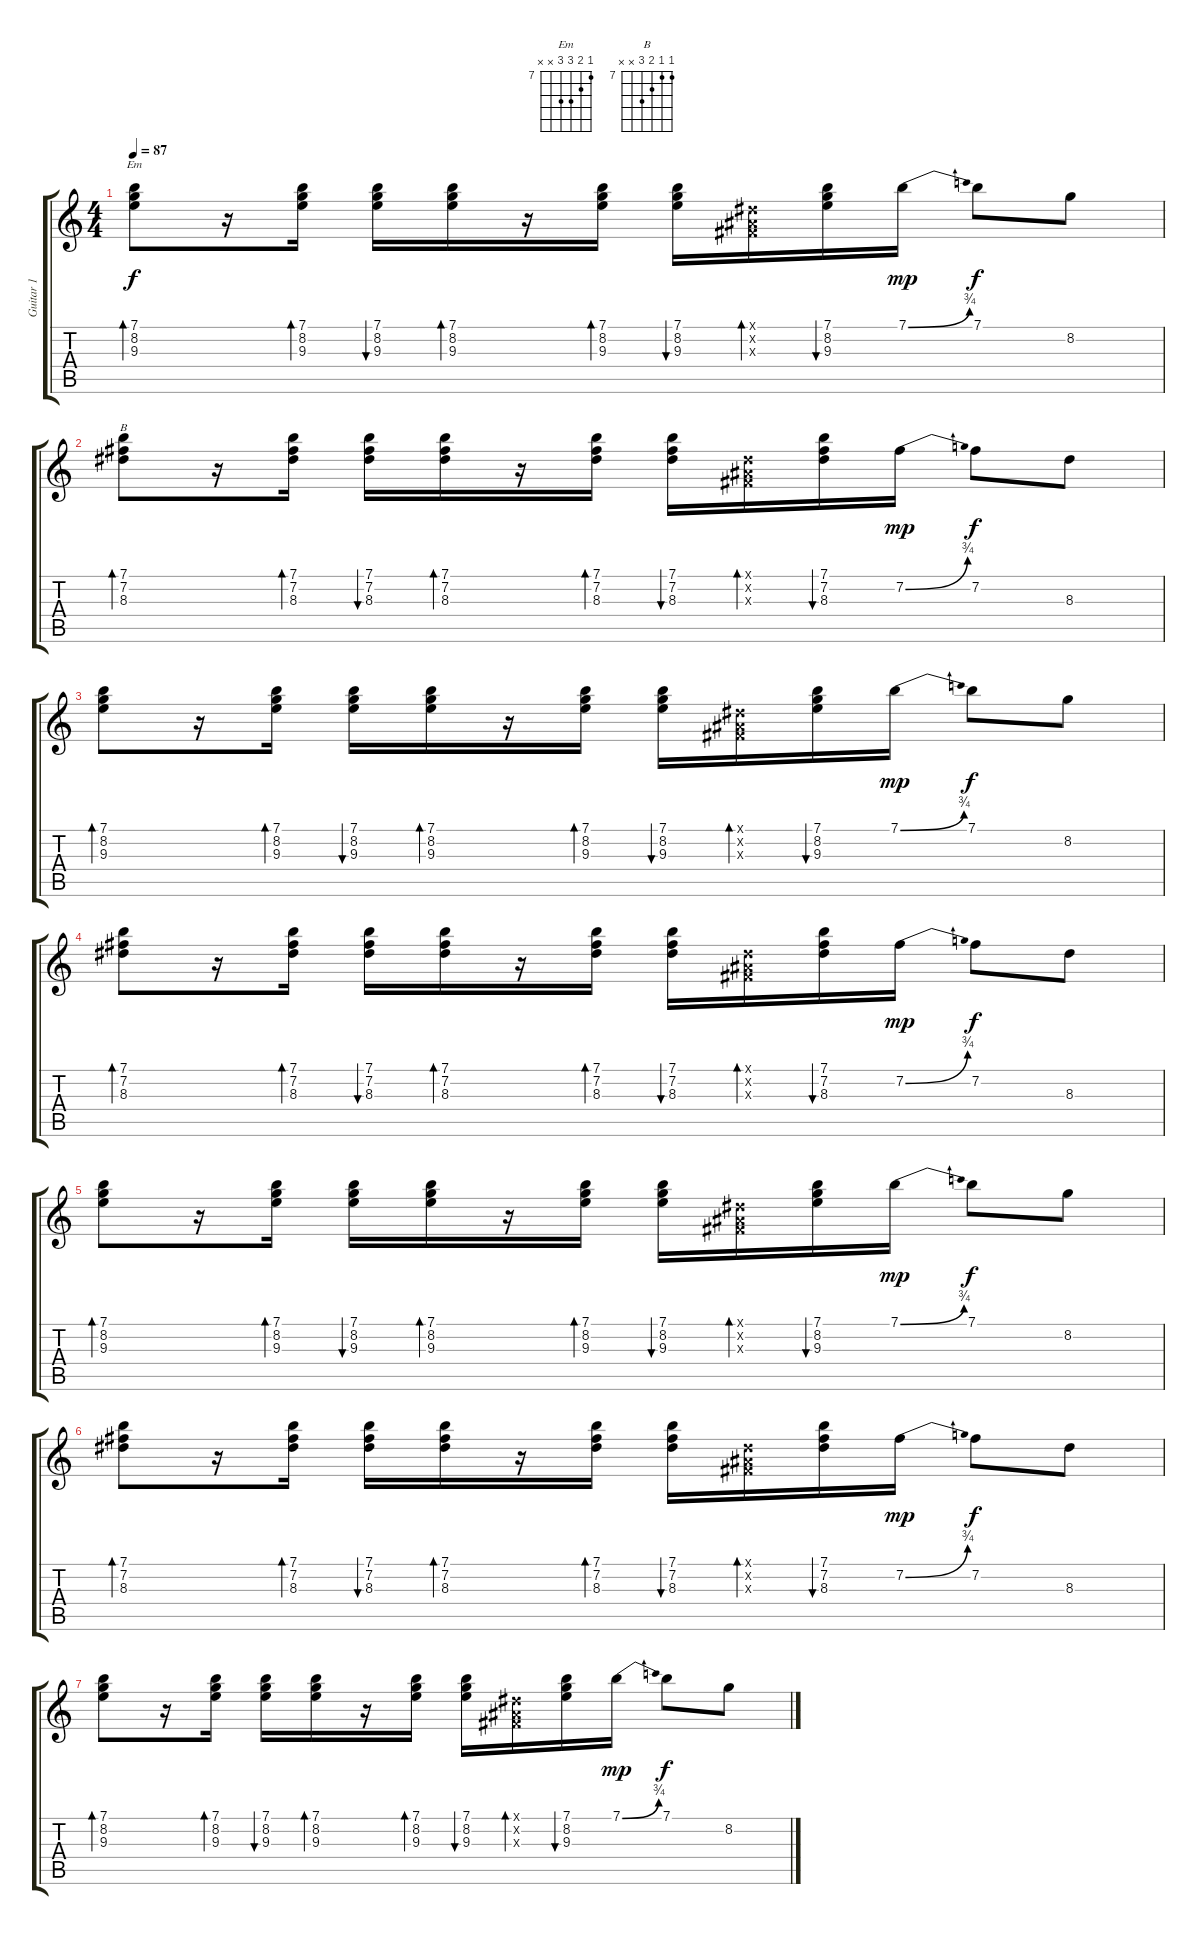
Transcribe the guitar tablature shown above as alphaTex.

\track ("Guitar 1" "Guitar 1") {instrument acousticguitarnylon}
\staff {score tabs}
\tuning (E4 B3 G3 D3 A2 E2) {hide}
\chord ("Em" 7 8 9 9 x x) {firstfret 7}
\chord ("B" 7 7 8 9 x x) {firstfret 7}
\ts (4 4)
\tempo 87
\clef g2
\ks c
(7.1 8.2 9.3).8{bd 30 ch "Em" dy f} r.16 (7.1 8.2 9.3).16{bd 30} (7.1 8.2 9.3).16{bu 30} (7.1 8.2 9.3).16{bd 30} r.16 (7.1 8.2 9.3).16{bd 30} (7.1 8.2 9.3).16{bu 30} (-1.1{x} -1.2{x} -1.3{x}).16{bd 30} (7.1 8.2 9.3).16{bu 30} 7.1{be (bend 0 0 60 3)}.16{dy mp} 7.1.8{dy f} 8.2.8 |
(7.1 7.2 8.3).8{bd 30 ch "B"} r.16 (7.1 7.2 8.3).16{bd 30} (7.1 7.2 8.3).16{bu 30} (7.1 7.2 8.3).16{bd 30} r.16 (7.1 7.2 8.3).16{bd 30} (7.1 7.2 8.3).16{bu 30} (-1.1{x} -1.2{x} -1.3{x}).16{bd 30} (7.1 7.2 8.3).16{bu 30} 7.2{be (bend 0 0 60 3)}.16{dy mp} 7.2.8{dy f} 8.3.8 |
(7.1 8.2 9.3).8{bd 30} r.16 (7.1 8.2 9.3).16{bd 30} (7.1 8.2 9.3).16{bu 30} (7.1 8.2 9.3).16{bd 30} r.16 (7.1 8.2 9.3).16{bd 30} (7.1 8.2 9.3).16{bu 30} (-1.1{x} -1.2{x} -1.3{x}).16{bd 30} (7.1 8.2 9.3).16{bu 30} 7.1{be (bend 0 0 60 3)}.16{dy mp} 7.1.8{dy f} 8.2.8 |
(7.1 7.2 8.3).8{bd 30} r.16 (7.1 7.2 8.3).16{bd 30} (7.1 7.2 8.3).16{bu 30} (7.1 7.2 8.3).16{bd 30} r.16 (7.1 7.2 8.3).16{bd 30} (7.1 7.2 8.3).16{bu 30} (-1.1{x} -1.2{x} -1.3{x}).16{bd 30} (7.1 7.2 8.3).16{bu 30} 7.2{be (bend 0 0 60 3)}.16{dy mp} 7.2.8{dy f} 8.3.8 |
(7.1 8.2 9.3).8{bd 30} r.16 (7.1 8.2 9.3).16{bd 30} (7.1 8.2 9.3).16{bu 30} (7.1 8.2 9.3).16{bd 30} r.16 (7.1 8.2 9.3).16{bd 30} (7.1 8.2 9.3).16{bu 30} (-1.1{x} -1.2{x} -1.3{x}).16{bd 30} (7.1 8.2 9.3).16{bu 30} 7.1{be (bend 0 0 60 3)}.16{dy mp} 7.1.8{dy f} 8.2.8 |
(7.1 7.2 8.3).8{bd 30} r.16 (7.1 7.2 8.3).16{bd 30} (7.1 7.2 8.3).16{bu 30} (7.1 7.2 8.3).16{bd 30} r.16 (7.1 7.2 8.3).16{bd 30} (7.1 7.2 8.3).16{bu 30} (-1.1{x} -1.2{x} -1.3{x}).16{bd 30} (7.1 7.2 8.3).16{bu 30} 7.2{be (bend 0 0 60 3)}.16{dy mp} 7.2.8{dy f} 8.3.8 |
(7.1 8.2 9.3).8{bd 30} r.16 (7.1 8.2 9.3).16{bd 30} (7.1 8.2 9.3).16{bu 30} (7.1 8.2 9.3).16{bd 30} r.16 (7.1 8.2 9.3).16{bd 30} (7.1 8.2 9.3).16{bu 30} (-1.1{x} -1.2{x} -1.3{x}).16{bd 30} (7.1 8.2 9.3).16{bu 30} 7.1{be (bend 0 0 60 3)}.16{dy mp} 7.1.8{dy f} 8.2.8
